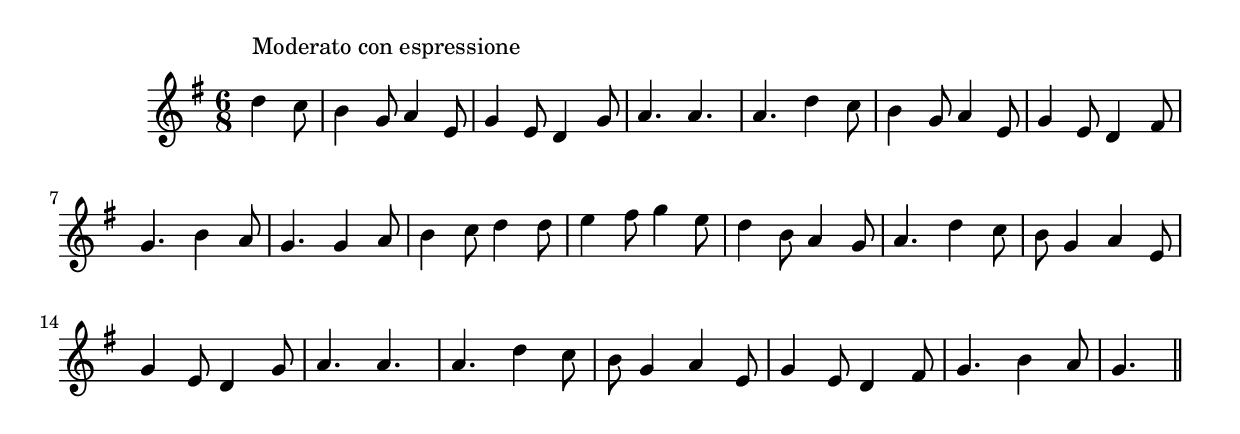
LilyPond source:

\version "2.19.49"
%{\header {
  title = "Love's Young Dream"
  composer = "Thomas Moore"
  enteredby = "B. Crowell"
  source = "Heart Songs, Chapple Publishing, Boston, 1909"
}%}
\score{{\key g \major
\time 6/8
%{\tempo 8=150
%}\relative c'' {
  \partial 8*3
  d4^\markup{\column { "Moderato con espressione" " " }}
  c8 | 
  b4 g8 a4 e8 | g4 e8 d4 g8 | a4. a4. | a4. d4 c8 |
  b4 g8 a4 e8 | g4 e8 d4 fis8 | g4. b4 a8 | 
  g4. g4 a8 | b4 c8 d4 d8 | e4 fis8 g4 e8 | d4 b8 a4 g8 |
  a4. d4 c8 | b8 g4 a4 e8 | g4 e8 d4 g8 | a4. a4. |
  a4. d4 c8 | b8 g4 a4 e8 | g4 e8 d4 fis8 | g4. b4 a8 | g4.
  \bar "||"
}

}}